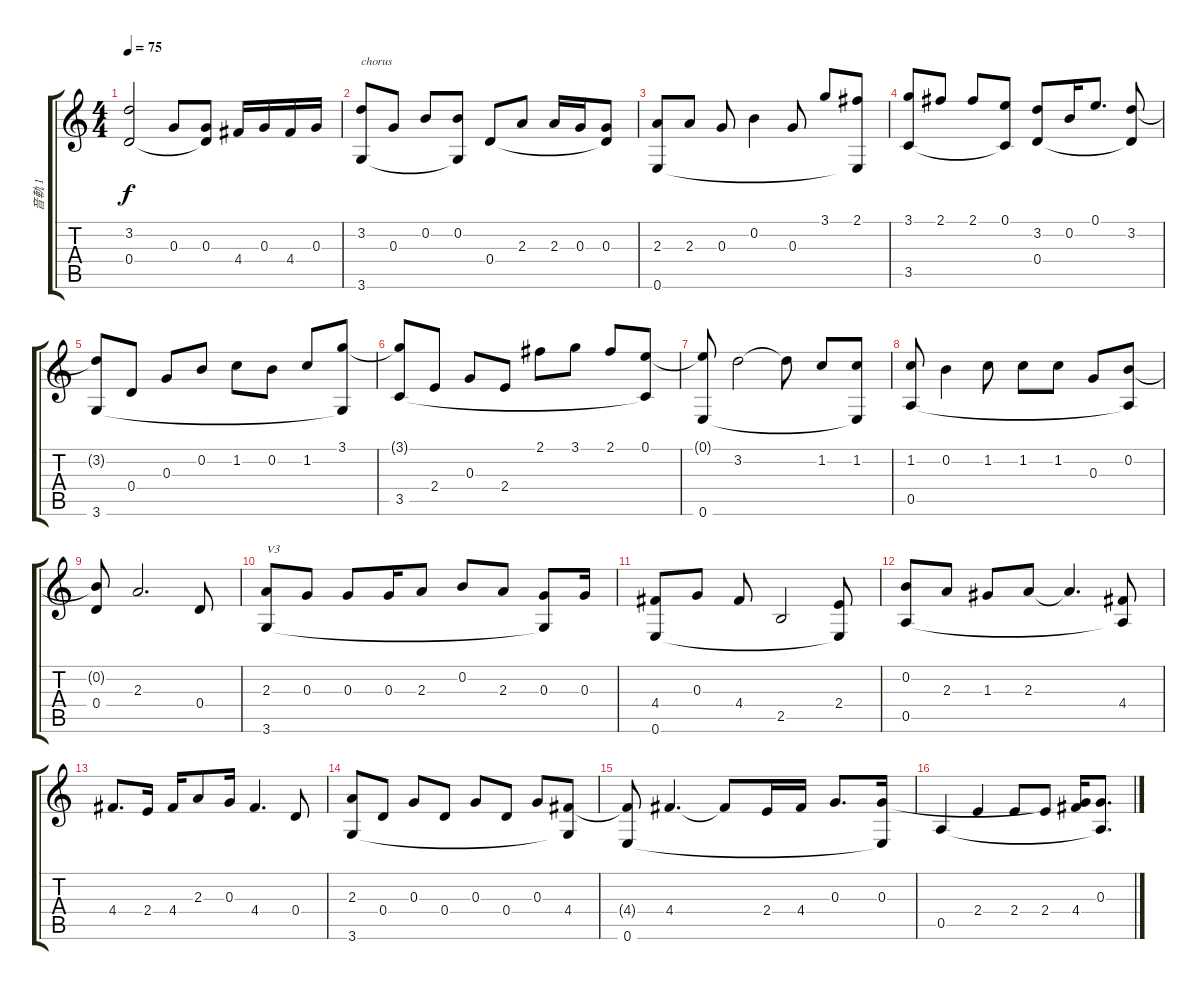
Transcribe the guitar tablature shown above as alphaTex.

\track ("音軌 1" "音軌 1") {instrument acousticguitarnylon}
\staff {score tabs}
\tuning (E4 B3 G3 D3 A2 E2) {hide}
\ts (4 4)
\tempo 75
\clef g2
\ks c
(3.2{t} 0.4).2{dy f} 0.3.8 (0.3 0.4{t}).8 4.4.16 0.3.16 4.4.16 0.3.16 |
(3.2 3.6).8{txt "chorus"} 0.3.8 0.2.8 (0.2 3.6{t}).8 0.4.8 2.3.8 2.3.16 0.3.16 (0.3 0.4{t}).8 |
(2.3 0.6).8 2.3.8 0.3.8 0.2.4 0.3.8 3.1.8 (2.1 0.6{t}).8 |
(3.1 3.5).8 2.1.8 2.1.8 (0.1 3.5{t}).8 (3.2 0.4).8 0.2.16 0.1.8{d} (3.2 0.4{t}).8 |
(3.2{t} 3.6).8 0.4.8 0.3.8 0.2.8 1.2.8 0.2.8 1.2.8 (3.1 3.6{t}).8 |
(3.1{t} 3.5).8 2.4.8 0.3.8 2.4.8 2.1.8 3.1.8 2.1.8 (0.1 3.5{t}).8 |
(0.1{t} 0.6).8 3.2.2 3.2{t}.8 1.2.8 (1.2 0.6{t}).8 |
(1.2 0.5).8 0.2.4 1.2.8 1.2.8 1.2.8 0.3.8 (0.2 0.5{t}).8 |
(0.2{t} 0.4).8 2.3.2{d} 0.4.8 |
(2.3 3.6).8{txt "V3"} 0.3.8 0.3.8 0.3.16 2.3.8 0.2.8 2.3.8 (0.3 3.6{t}).8 0.3.16 |
(4.4 0.6).8 0.3.8 4.4.8 2.5.2 (2.4 0.6{t}).8 |
(0.2 0.5).8 2.3.8 1.3.8 2.3.8 2.3{t}.4{d} (4.4 0.5{t}).8 |
4.4.8{d} 2.4.16 4.4.16 2.3.8 0.3.16 4.4.4{d} 0.4.8 |
(2.3 3.6).8 0.4.8 0.3.8 0.4.8 0.3.8 0.4.8 0.3.8 (4.4 3.6{t}).8 |
(4.4{t} 0.6).8 4.4.4{d} 4.4{t}.8 2.4.16 4.4.16 0.3.8{d} (0.3 0.6{t}).16 |
0.5.4 2.4.4 2.4.8 2.4.8 (0.3{t} 4.4).16 (0.3 0.5{t}).8{d}
